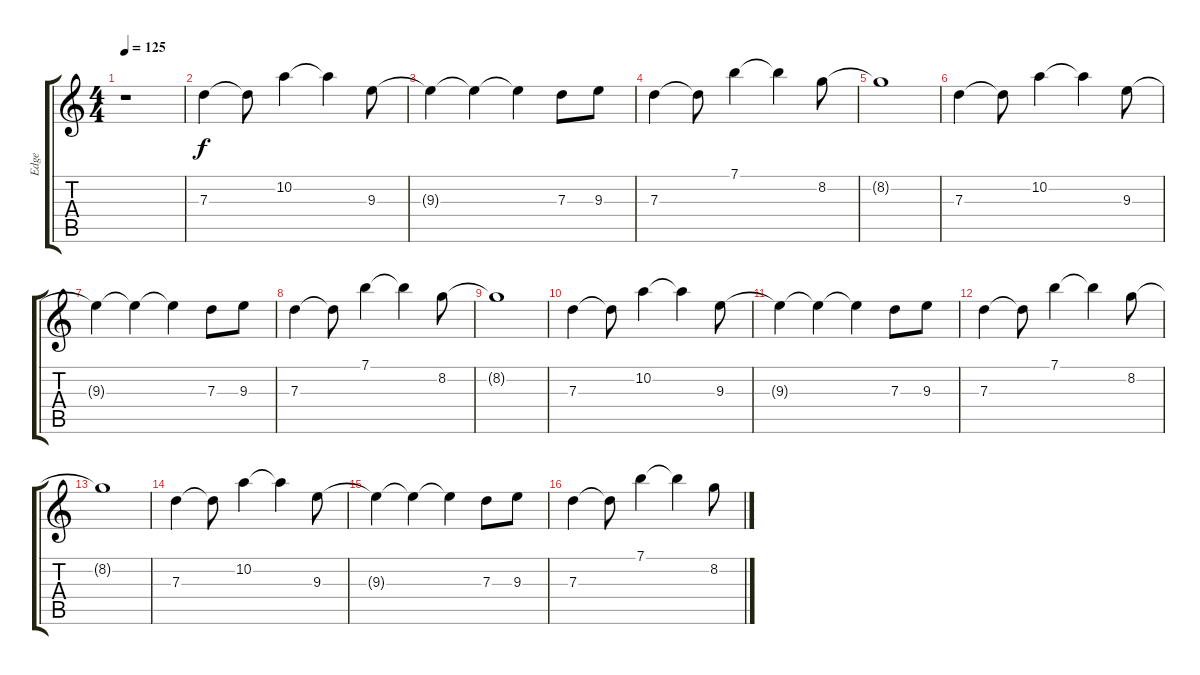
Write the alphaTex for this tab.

\track ("Edge" "Edge") {instrument electricguitarjazz}
\staff {score tabs}
\tuning (E4 B3 G3 D3 A2 E2) {hide}
\ts (4 4)
\tempo 125
\clef g2
\ks c
r.1{dy f instrument electricguitarjazz} |
7.3.4 7.3{t}.8 10.2.4 10.2{t}.4 9.3.8 |
9.3{t}.4 9.3{t}.4 9.3{t}.4 7.3.8 9.3.8 |
7.3.4 7.3{t}.8 7.1.4 7.1{t}.4 8.2.8 |
8.2{t}.1 |
7.3.4 7.3{t}.8 10.2.4 10.2{t}.4 9.3.8 |
9.3{t}.4 9.3{t}.4 9.3{t}.4 7.3.8 9.3.8 |
7.3.4 7.3{t}.8 7.1.4 7.1{t}.4 8.2.8 |
8.2{t}.1 |
7.3.4 7.3{t}.8 10.2.4 10.2{t}.4 9.3.8 |
9.3{t}.4 9.3{t}.4 9.3{t}.4 7.3.8 9.3.8 |
7.3.4 7.3{t}.8 7.1.4 7.1{t}.4 8.2.8 |
8.2{t}.1 |
7.3.4 7.3{t}.8 10.2.4 10.2{t}.4 9.3.8 |
9.3{t}.4 9.3{t}.4 9.3{t}.4 7.3.8 9.3.8 |
7.3.4 7.3{t}.8 7.1.4 7.1{t}.4 8.2.8
